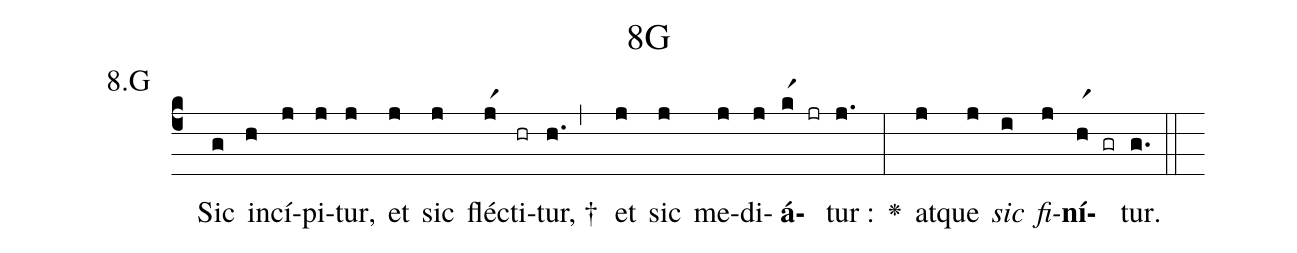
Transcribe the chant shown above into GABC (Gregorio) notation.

name: 8G;
annotation: 8.G ;
%%
(c4) ~() Sic(g) in(h)cí(j)pi(j)tur,(j) et(j) sic(j) fléc(jr1)ti(hr)tur, †(h.,) et(j) sic(j) me(j)di(j)<b>á</b>(kr1 jr)tur :(j.) <v>\greheightstar</v>(:) at(j)que(j) <i>sic</i>(i) <i>fi</i>(j)<b>ní</b>(hr1 gr)tur.(g.) (::)


%E(j) u(j) o(i) u(j) a(h) e.(g.) (::)
